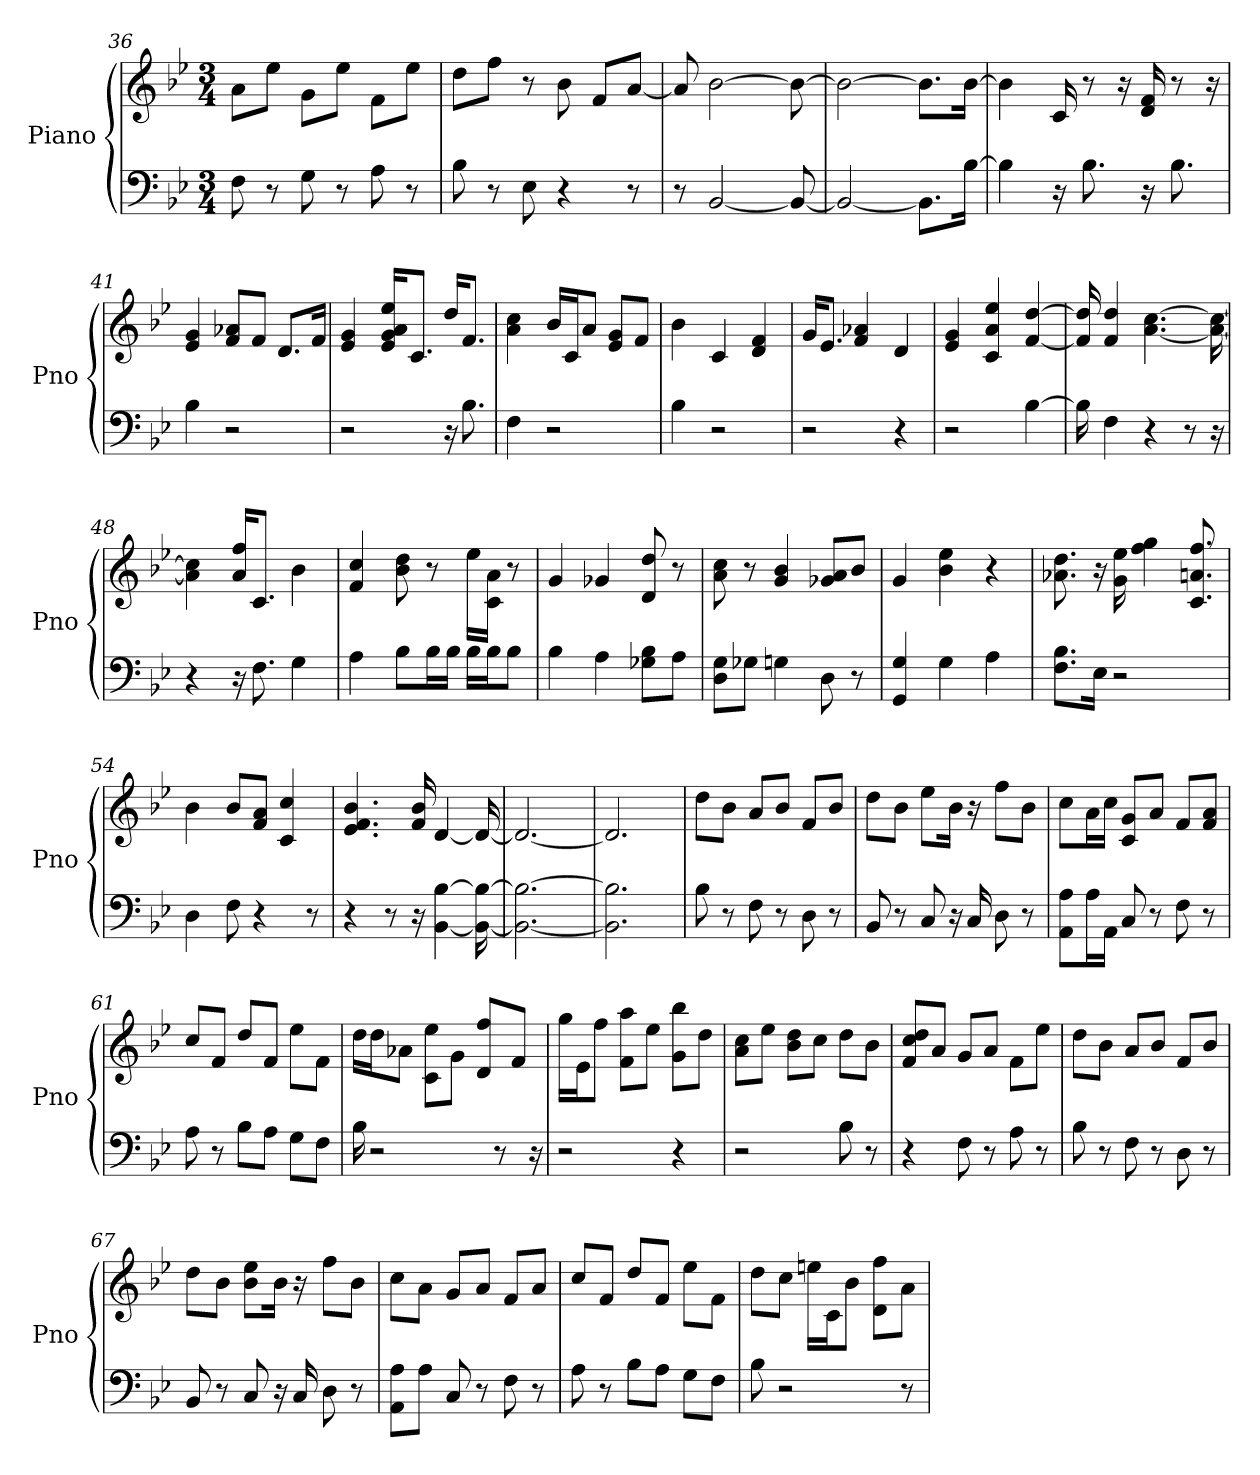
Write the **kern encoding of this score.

**kern	**kern
*part1	*part1
*staff2	*staff1
*I"Piano	*
*I'Pno	*
*clefF4	*clefG2
*k[b-e-]	*k[b-e-]
*B-:	*B-:
*M3/4	*M3/4
=36	=36
8F	8a\L
8r	8ee-\J
8G	8g\L
8r	8ee-\J
8A	8f\L
8r	8ee-\J
=37	=37
8B-	8dd\L
8r	8ff\J
8E-	8r
4r	8b-
.	8f/L
8r	[8a/J
=38	=38
8r	8a]
[2BB-	[2b-
8BB-_	8b-_
=39	=39
2BB-_	2b-_
8.BB-\L]	8.b-\L]
[16B-\Jk	[16b-\Jk
=40	=40
4B-]	4b-]
16r	16c
8.B-	8r
.	16r
16r	16f 16d
8.B-	8r
.	16r
=41	=41
4B-	4g 4e-
2r	8f/ 8a-/L
.	8f/J
.	8.d/L
.	16f/Jk
=42	=42
2r	4e- 4g
.	16g/ 16e-/ 16ee-/ 16a/KL
.	8.c/J
16r	16dd/KL
8.B-	8.f/J
=43	=43
4F	4cc 4a
2r	16b-/LL
.	16c/J
.	8a/J
.	8g/ 8e-/L
.	8f/J
=44	=44
4B-	4b-
2r	4c
.	4f 4d
=45	=45
2r	16g/KL
.	8.e-/J
.	4a- 4f
4r	4d
=46	=46
2r	4g 4e-
.	4a 4ee- 4c
[4B-	[4dd [4f
=47	=47
16B-]	16dd] 16f]
4F	4dd 4f
4r	[4.a [4.cc
8r	.
16r	16a_ 16cc_
=48	=48
4r	4a] 4cc]
16r	16ff/ 16a/KL
8.F	8.c/J
4G	4b-
=49	=49
4A	4cc 4f
8B-\L	8dd 8b-
16B-\L	8r
16B-\JJ	.
16B-\LL	16ee-\LL
16B-\J	16c\ 16a\JJ
8B-\J	8r
=50	=50
4B-	4g
4A	4g-
8G-\ 8B-\L	8dd 8d
8A\J	8r
=51	=51
8D\ 8G\L	8a 8cc
8G-\J	8r
4G	4b- 4g
8D	8g-/ 8a/L
8r	8b-/J
=52	=52
4G 4GG	4g
4G	4b- 4ee-
4A	4r
=53	=53
8.B-\ 8.F\L	8.a- 8.dd
16E-\Jk	16r
2r	16g 16ee-
.	4ff 4gg
.	8.ff 8.a 8.c
=54	=54
4D	4b-
8F	8b-/L
4r	8f/ 8a/J
.	4cc 4c
8r	.
=55	=55
4r	4.b- 4.f 4.e-
8r	.
16r	16f 16b-
[4B- [4BB-	[4d
16B-_ 16BB-_	16d_
=56	=56
2.B-_ 2.BB-_	2.d_
=57	=57
2.B-] 2.BB-]	2.d]
=58	=58
8B-	8dd\L
8r	8b-\J
8F	8a/L
8r	8b-/J
8D	8f/L
8r	8b-/J
=59	=59
8BB-	8dd\L
8r	8b-\J
8C	8ee-\L
16r	16b-\Jk
16C	16r
8D	8ff\L
8r	8b-\J
=60	=60
8A\ 8AA\L	8cc\L
16A\L	16a\L
16AA\JJ	16cc\JJ
8C	8g/ 8c/L
8r	8a/J
8F	8f/L
8r	8a/ 8f/J
=61	=61
8A	8cc/L
8r	8f/J
8B-\L	8dd/L
8A\J	8f/J
8G\L	8ee-\L
8F\J	8f\J
=62	=62
16B-	16dd\LL
2r	16dd\J
.	8a-\J
.	8ee-\ 8c\L
.	8g\J
.	8d/ 8ff/L
8r	.
.	8f/J
16r	.
=63	=63
2r	16gg\LL
.	16e-\J
.	8ff\J
.	8f\ 8aa\L
.	8ee-\J
4r	8bb-\ 8g\L
.	8dd\J
=64	=64
2r	8cc\ 8a\L
.	8ee-\J
.	8dd\ 8b-\L
.	8cc\J
8B-	8dd\L
8r	8b-\J
=65	=65
4r	8f/ 8dd/ 8cc/L
.	8a/J
8F	8g/L
8r	8a/J
8A	8f\L
8r	8ee-\J
=66	=66
8B-	8dd\L
8r	8b-\J
8F	8a/L
8r	8b-/J
8D	8f/L
8r	8b-/J
=67	=67
8BB-	8dd\L
8r	8b-\J
8C	8b-\ 8ee-\L
16r	16b-\Jk
16C	16r
8D	8ff\L
8r	8b-\J
=68	=68
8A\ 8AA\L	8cc\L
8A\J	8a\J
8C	8g/L
8r	8a/J
8F	8f/L
8r	8a/J
=69	=69
8A	8cc/L
8r	8f/J
8B-\L	8dd/L
8A\J	8f/J
8G\L	8ee-\L
8F\J	8f\J
=70	=70
8B-	8dd\L
2r	8cc\J
.	16ee\LL
.	16c\J
.	8b-\J
.	8ff\ 8d\L
8r	8a\J
=	=
*-	*-
